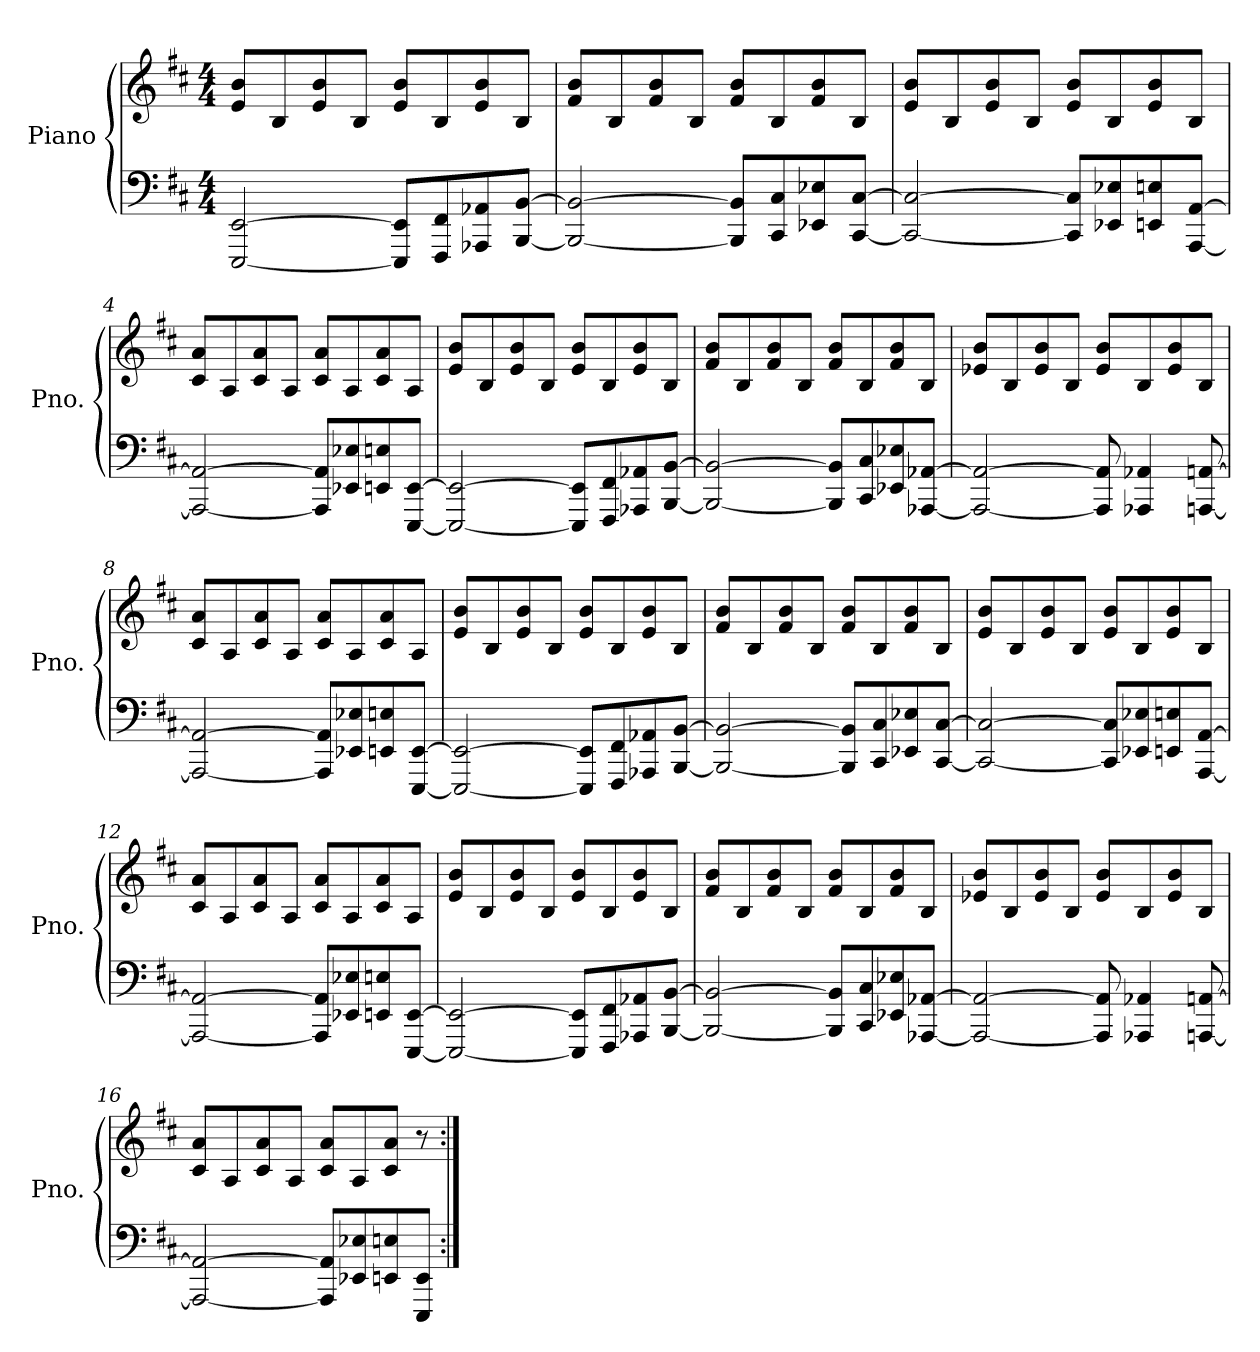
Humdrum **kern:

**kern	**kern
*part1	*part1
*staff2	*staff1
*I"Piano	*
*I'Pno.	*
*clefF4	*clefG2
*k[f#c#]	*k[f#c#]
*M4/4	*M4/4
=1	=1
[2EEE/ [2EE/	8e/ 8b/L
.	8B/
.	8e/ 8b/
.	8B/J
8EEE/] 8EE/]L	8e/ 8b/L
8FFF#/ 8FF#/	8B/
8AAA-X/ 8AA-X/	8e/ 8b/
[8BBB/ [8BB/J	8B/J
=2	=2
2BBB/_ 2BB/_	8f#/ 8b/L
.	8B/
.	8f#/ 8b/
.	8B/J
8BBB/] 8BB/]L	8f#/ 8b/L
8CC#/ 8C#/	8B/
8EE-X/ 8E-X/	8f#/ 8b/
[8CC#/ [8C#/J	8B/J
=3	=3
2CC#/_ 2C#/_	8e/ 8b/L
.	8B/
.	8e/ 8b/
.	8B/J
8CC#/] 8C#/]L	8e/ 8b/L
8EE-X/ 8E-X/	8B/
8EEn/ 8En/	8e/ 8b/
[8AAA/ [8AA/J	8B/J
=4	=4
2AAA/_ 2AA/_	8c#/ 8a/L
.	8A/
.	8c#/ 8a/
.	8A/J
8AAA/] 8AA/]L	8c#/ 8a/L
8EE-X/ 8E-X/	8A/
8EEn/ 8En/	8c#/ 8a/
[8EEE/ [8EE/J	8A/J
!!LO:LB:g=z
=5	=5
2EEE/_ 2EE/_	8e/ 8b/L
.	8B/
.	8e/ 8b/
.	8B/J
8EEE/] 8EE/]L	8e/ 8b/L
8FFF#/ 8FF#/	8B/
8AAA-X/ 8AA-X/	8e/ 8b/
[8BBB/ [8BB/J	8B/J
=6	=6
2BBB/_ 2BB/_	8f#/ 8b/L
.	8B/
.	8f#/ 8b/
.	8B/J
8BBB/] 8BB/]L	8f#/ 8b/L
8CC#/ 8C#/	8B/
8EE-X/ 8E-X/	8f#/ 8b/
[8AAA-X/ [8AA-X/J	8B/J
=7	=7
2AAA-/_ 2AA-/_	8e-X/ 8b/L
.	8B/
.	8e-/ 8b/
.	8B/J
8AAA-/] 8AA-/]	8e-/ 8b/L
4AAA-X/ 4AA-X/	8B/
.	8e-/ 8b/
[8AAAn/ [8AAn/	8B/J
=8	=8
2AAA/_ 2AA/_	8c#/ 8a/L
.	8A/
.	8c#/ 8a/
.	8A/J
8AAA/] 8AA/]L	8c#/ 8a/L
8EE-X/ 8E-X/	8A/
8EEn/ 8En/	8c#/ 8a/
[8EEE/ [8EE/J	8A/J
!!LO:LB:g=z
=9	=9
2EEE/_ 2EE/_	8e/ 8b/L
.	8B/
.	8e/ 8b/
.	8B/J
8EEE/] 8EE/]L	8e/ 8b/L
8FFF#/ 8FF#/	8B/
8AAA-X/ 8AA-X/	8e/ 8b/
[8BBB/ [8BB/J	8B/J
=10	=10
2BBB/_ 2BB/_	8f#/ 8b/L
.	8B/
.	8f#/ 8b/
.	8B/J
8BBB/] 8BB/]L	8f#/ 8b/L
8CC#/ 8C#/	8B/
8EE-X/ 8E-X/	8f#/ 8b/
[8CC#/ [8C#/J	8B/J
=11	=11
2CC#/_ 2C#/_	8e/ 8b/L
.	8B/
.	8e/ 8b/
.	8B/J
8CC#/] 8C#/]L	8e/ 8b/L
8EE-X/ 8E-X/	8B/
8EEn/ 8En/	8e/ 8b/
[8AAA/ [8AA/J	8B/J
=12	=12
2AAA/_ 2AA/_	8c#/ 8a/L
.	8A/
.	8c#/ 8a/
.	8A/J
8AAA/] 8AA/]L	8c#/ 8a/L
8EE-X/ 8E-X/	8A/
8EEn/ 8En/	8c#/ 8a/
[8EEE/ [8EE/J	8A/J
!!LO:LB:g=z
=13	=13
2EEE/_ 2EE/_	8e/ 8b/L
.	8B/
.	8e/ 8b/
.	8B/J
8EEE/] 8EE/]L	8e/ 8b/L
8FFF#/ 8FF#/	8B/
8AAA-X/ 8AA-X/	8e/ 8b/
[8BBB/ [8BB/J	8B/J
=14	=14
2BBB/_ 2BB/_	8f#/ 8b/L
.	8B/
.	8f#/ 8b/
.	8B/J
8BBB/] 8BB/]L	8f#/ 8b/L
8CC#/ 8C#/	8B/
8EE-X/ 8E-X/	8f#/ 8b/
[8AAA-X/ [8AA-X/J	8B/J
=15	=15
2AAA-/_ 2AA-/_	8e-X/ 8b/L
.	8B/
.	8e-/ 8b/
.	8B/J
8AAA-/] 8AA-/]	8e-/ 8b/L
4AAA-X/ 4AA-X/	8B/
.	8e-/ 8b/
[8AAAn/ [8AAn/	8B/J
=16	=16
2AAA/_ 2AA/_	8c#/ 8a/L
.	8A/
.	8c#/ 8a/
.	8A/J
8AAA/] 8AA/]L	8c#/ 8a/L
8EE-X/ 8E-X/	8A/
8EEn/ 8En/	8c#/ 8a/J
8EEE/ 8EE/J	8r
=:|!	=:|!
*-	*-
